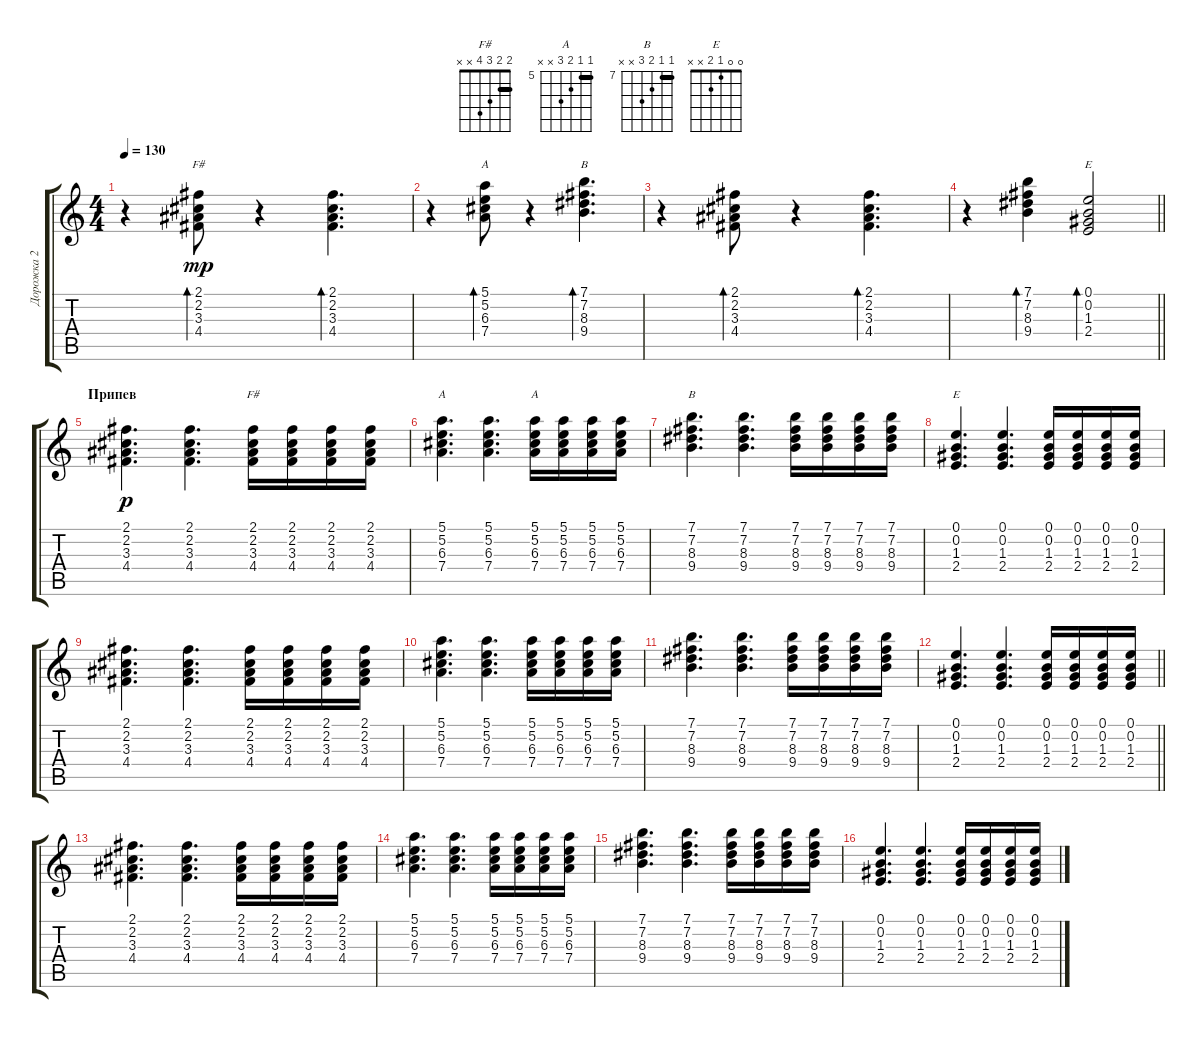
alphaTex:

\track ("Дорожка 2" "Дорожка 2") {instrument distortionguitar}
\staff {score tabs}
\tuning (E4 B3 G3 D3 A2 E2) {hide}
\chord ("F#" 2 2 3 4 4 2) {barre 2}
\chord ("A" 5 5 6 7 7 5) {firstfret 5 barre 5}
\chord ("B" 7 7 8 9 9 7) {firstfret 7 barre 7}
\chord ("E" 0 0 1 2 2 0)
\chord ("F#" 2 2 3 4 x x) {barre 2}
\chord ("A" 5 5 6 7 0 x) {firstfret 5 barre 5}
\chord ("A" 5 5 6 7 x x) {firstfret 5 barre 5}
\chord ("B" 7 7 8 9 x x) {firstfret 7 barre 7}
\chord ("E" 0 0 1 2 x x)
\ts (4 4)
\tempo 130
\clef g2
\ks c
r.4{dy mp} (2.1 2.2 3.3 4.4).8{bd 60 ch "F#"} r.4 (2.1 2.2 3.3 4.4).4{d bd 60} |
r.4 (5.1 5.2 6.3 7.4).8{bd 60 ch "A"} r.4 (7.1 7.2 8.3 9.4).4{d bd 60 ch "B"} |
r.4 (2.1 2.2 3.3 4.4).8{bd 60} r.4 (2.1 2.2 3.3 4.4).4{d bd 60} |
\barLineRight lightlight
r.4 (7.1 7.2 8.3 9.4).4{bd 60} (0.1 0.2 1.3 2.4).2{bd 60 ch "E"} |
\section ("" "Припев")
(2.1 2.2 3.3 4.4).4{d dy p} (2.1 2.2 3.3 4.4).4{d} (2.1 2.2 3.3 4.4).16{ch "F#"} (2.1 2.2 3.3 4.4).16 (2.1 2.2 3.3 4.4).16 (2.1 2.2 3.3 4.4).16 |
(5.1 5.2 6.3 7.4).4{d ch "A"} (5.1 5.2 6.3 7.4).4{d} (5.1 5.2 6.3 7.4).16{ch "A"} (5.1 5.2 6.3 7.4).16 (5.1 5.2 6.3 7.4).16 (5.1 5.2 6.3 7.4).16 |
(7.1 7.2 8.3 9.4).4{d ch "B"} (7.1 7.2 8.3 9.4).4{d} (7.1 7.2 8.3 9.4).16 (7.1 7.2 8.3 9.4).16 (7.1 7.2 8.3 9.4).16 (7.1 7.2 8.3 9.4).16 |
(0.1 0.2 1.3 2.4).4{d ch "E"} (0.1 0.2 1.3 2.4).4{d} (0.1 0.2 1.3 2.4).16 (0.1 0.2 1.3 2.4).16 (0.1 0.2 1.3 2.4).16 (0.1 0.2 1.3 2.4).16 |
(2.1 2.2 3.3 4.4).4{d} (2.1 2.2 3.3 4.4).4{d} (2.1 2.2 3.3 4.4).16 (2.1 2.2 3.3 4.4).16 (2.1 2.2 3.3 4.4).16 (2.1 2.2 3.3 4.4).16 |
(5.1 5.2 6.3 7.4).4{d} (5.1 5.2 6.3 7.4).4{d} (5.1 5.2 6.3 7.4).16 (5.1 5.2 6.3 7.4).16 (5.1 5.2 6.3 7.4).16 (5.1 5.2 6.3 7.4).16 |
(7.1 7.2 8.3 9.4).4{d} (7.1 7.2 8.3 9.4).4{d} (7.1 7.2 8.3 9.4).16 (7.1 7.2 8.3 9.4).16 (7.1 7.2 8.3 9.4).16 (7.1 7.2 8.3 9.4).16 |
\barLineRight lightlight
(0.1 0.2 1.3 2.4).4{d} (0.1 0.2 1.3 2.4).4{d} (0.1 0.2 1.3 2.4).16 (0.1 0.2 1.3 2.4).16 (0.1 0.2 1.3 2.4).16 (0.1 0.2 1.3 2.4).16 |
(2.1 2.2 3.3 4.4).4{d} (2.1 2.2 3.3 4.4).4{d} (2.1 2.2 3.3 4.4).16 (2.1 2.2 3.3 4.4).16 (2.1 2.2 3.3 4.4).16 (2.1 2.2 3.3 4.4).16 |
(5.1 5.2 6.3 7.4).4{d} (5.1 5.2 6.3 7.4).4{d} (5.1 5.2 6.3 7.4).16 (5.1 5.2 6.3 7.4).16 (5.1 5.2 6.3 7.4).16 (5.1 5.2 6.3 7.4).16 |
(7.1 7.2 8.3 9.4).4{d} (7.1 7.2 8.3 9.4).4{d} (7.1 7.2 8.3 9.4).16 (7.1 7.2 8.3 9.4).16 (7.1 7.2 8.3 9.4).16 (7.1 7.2 8.3 9.4).16 |
(0.1 0.2 1.3 2.4).4{d} (0.1 0.2 1.3 2.4).4{d} (0.1 0.2 1.3 2.4).16 (0.1 0.2 1.3 2.4).16 (0.1 0.2 1.3 2.4).16 (0.1 0.2 1.3 2.4).16
